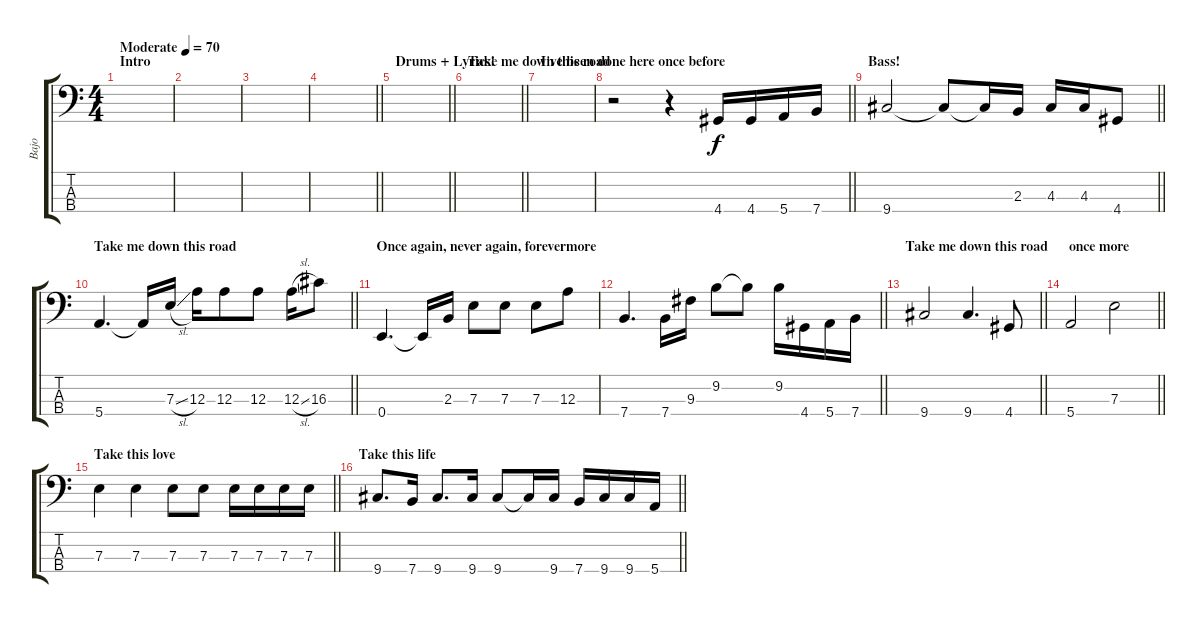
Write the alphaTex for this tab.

\track ("Bajo" "Bajo") {instrument electricbassfinger}
\staff {score tabs}
\tuning (G2 D2 A1 E1) {hide}
\ts (4 4)
\section ("" "Intro")
\tempo (70 "Moderate")
\clef f4
\ks c
|
|
|
\barLineRight lightlight
|
\section ("" "Drums + Lyrics!")
\barLineRight lightlight
|
\section ("" "Take me down this road")
\barLineRight lightlight
|
\section ("" "I've been done here once before")
|
\barLineRight lightlight
r.2 r.4 4.4.16 4.4.16 5.4.16 7.4.16 |
\section ("" "Bass!")
\barLineRight lightlight
9.4.2 9.4{t}.8 9.4{t}.16 2.3.16 4.3.16 4.3.16 4.4.8 |
\section ("" "Take me down this road")
\barLineRight lightlight
5.4.4{d} 5.4{t}.16 7.3{sl}.16 12.3.16 12.3.8 12.3.8 12.3{sl}.16 16.3.8 |
\section ("" "Once again, never again, forevermore")
0.4.4{d} 0.4{t}.16 2.3.16 7.3.8 7.3.8 7.3.8 12.3.8 |
\barLineRight lightlight
7.4.4{d} 7.4.16 9.3.16 9.2.8 9.2{t}.8 9.2.16 4.4.16 5.4.16 7.4.16 |
\section ("" "Take me down this road ")
\barLineRight lightlight
9.4.2 9.4.4{d} 4.4.8 |
\section ("" " once more")
\barLineRight lightlight
5.4.2 7.3.2 |
\section ("" "Take this love")
\barLineRight lightlight
7.3.4 7.3.4 7.3.8 7.3.8 7.3.16 7.3.16 7.3.16 7.3.16 |
\section ("" "Take this life")
\barLineRight lightlight
9.4.8{d} 7.4.16 9.4.8{d} 9.4.16 9.4.8 9.4{t}.16 9.4.16 7.4.16 9.4.16 9.4.16 5.4.16
